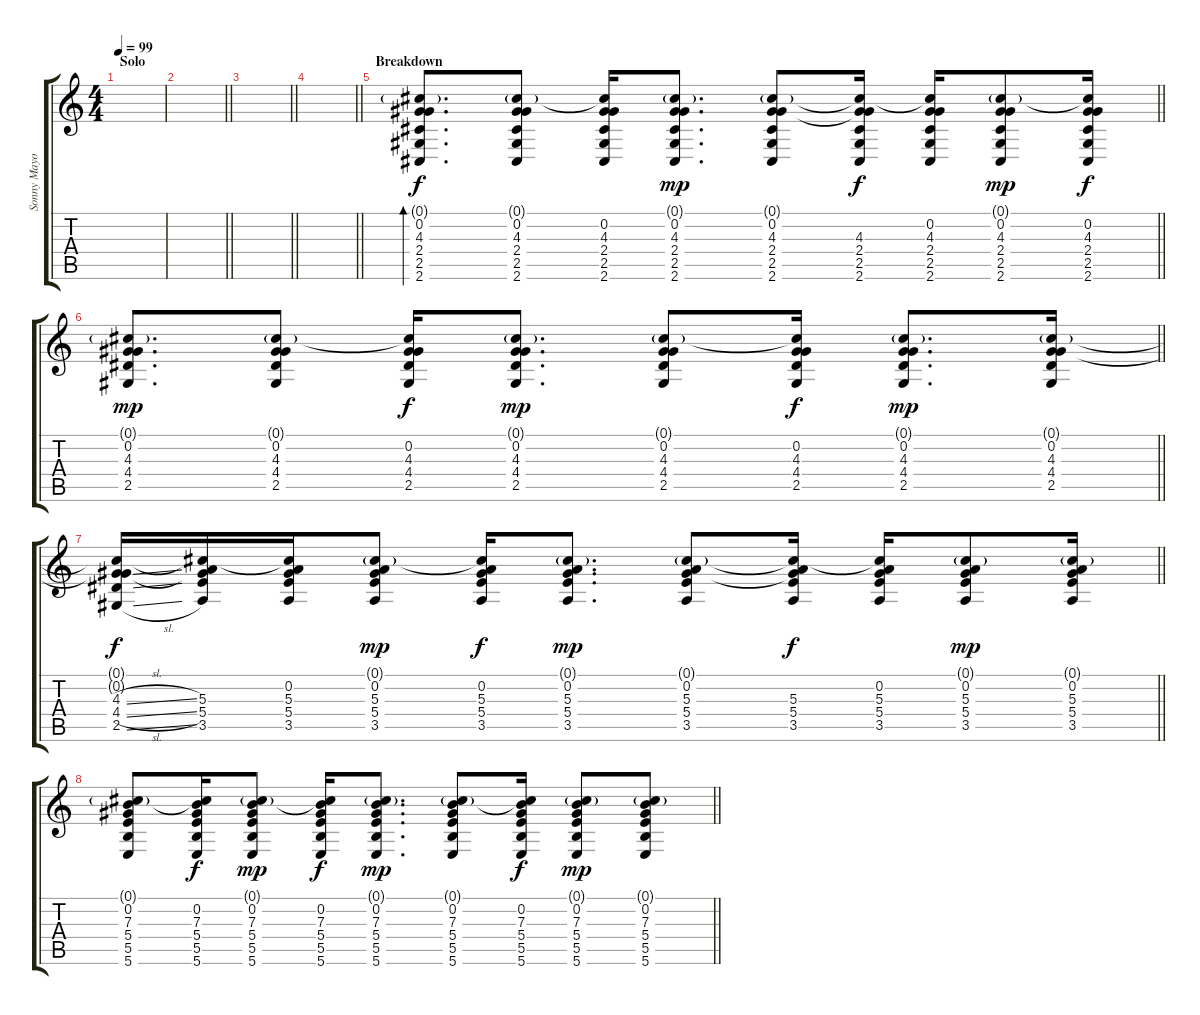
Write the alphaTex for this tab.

\track ("Sonny Mayo/Clint Lowery clean" "Sonny Mayo") {instrument acousticguitarsteel}
\staff {score tabs}
\tuning (Db4 Ab3 E3 B2 Gb2 B1) {hide}
\ts (4 4)
\section ("" "Solo")
\tempo 99
\clef g2
\ks c
|
\barLineRight lightlight
|
\barLineRight lightlight
|
\barLineRight lightlight
|
\section ("" "Breakdown")
\barLineRight lightlight
(0.1{g} 0.2 4.3 2.4 2.5 2.6).8{d bd 120} (0.1{g} 0.2 4.3 2.4 2.5 2.6).8 (0.1{t} 0.2 4.3 2.4 2.5 2.6).16{dy f} (0.1{g} 0.2 4.3 2.4 2.5 2.6).8{d dy mp} (0.1{g} 0.2 4.3 2.4 2.5 2.6).8 (0.1{t} 0.2{t} 4.3 2.4 2.5 2.6).16{dy f} (0.1{t} 0.2 4.3 2.4 2.5 2.6).16 (0.1{g} 0.2 4.3 2.4 2.5 2.6).8{dy mp} (0.1{t} 0.2 4.3 2.4 2.5 2.6).16{dy f} |
\barLineRight lightlight
(0.1{g} 0.2 4.3 4.4 2.5).8{d dy mp} (0.1{g} 0.2 4.3 4.4 2.5).8 (0.1{t} 0.2 4.3 4.4 2.5).16{dy f} (0.1{g} 0.2 4.3 4.4 2.5).8{d dy mp} (0.1{g} 0.2 4.3 4.4 2.5).8 (0.1{t} 0.2 4.3 4.4 2.5).16{dy f} (0.1{g} 0.2 4.3 4.4 2.5).8{d dy mp} (0.1{g} 0.2 4.3 4.4 2.5).16 |
\barLineRight lightlight
(0.1{t} 0.2{t} 4.3{sl} 4.4{sl} 2.5{sl}).16{dy f} (0.1{t} 0.2{t} 5.3 5.4 3.5).16 (0.1{t} 0.2 5.3 5.4 3.5).16 (0.1{g} 0.2 5.3 5.4 3.5).8{dy mp} (0.1{t} 0.2 5.3 5.4 3.5).16{dy f} (0.1{g} 0.2 5.3 5.4 3.5).8{d dy mp} (0.1{g} 0.2 5.3 5.4 3.5).8 (0.1{t} 0.2{t} 5.3 5.4 3.5).16{dy f} (0.1{t} 0.2 5.3 5.4 3.5).16 (0.1{g} 0.2 5.3 5.4 3.5).8{dy mp} (0.1{g} 0.2 5.3 5.4 3.5).16 |
\barLineRight lightlight
(0.1{g} 0.2 7.3 5.4 5.5 5.6).8 (0.1{t} 0.2 7.3 5.4 5.5 5.6).16{dy f} (0.1{g} 0.2 7.3 5.4 5.5 5.6).8{dy mp} (0.1{t} 0.2 7.3 5.4 5.5 5.6).16{dy f} (0.1{g} 0.2 7.3 5.4 5.5 5.6).8{d dy mp} (0.1{g} 0.2 7.3 5.4 5.5 5.6).8 (0.1{t} 0.2 7.3 5.4 5.5 5.6).16{dy f} (0.1{g} 0.2 7.3 5.4 5.5 5.6).8{dy mp} (0.1{g} 0.2 7.3 5.4 5.5 5.6).8
